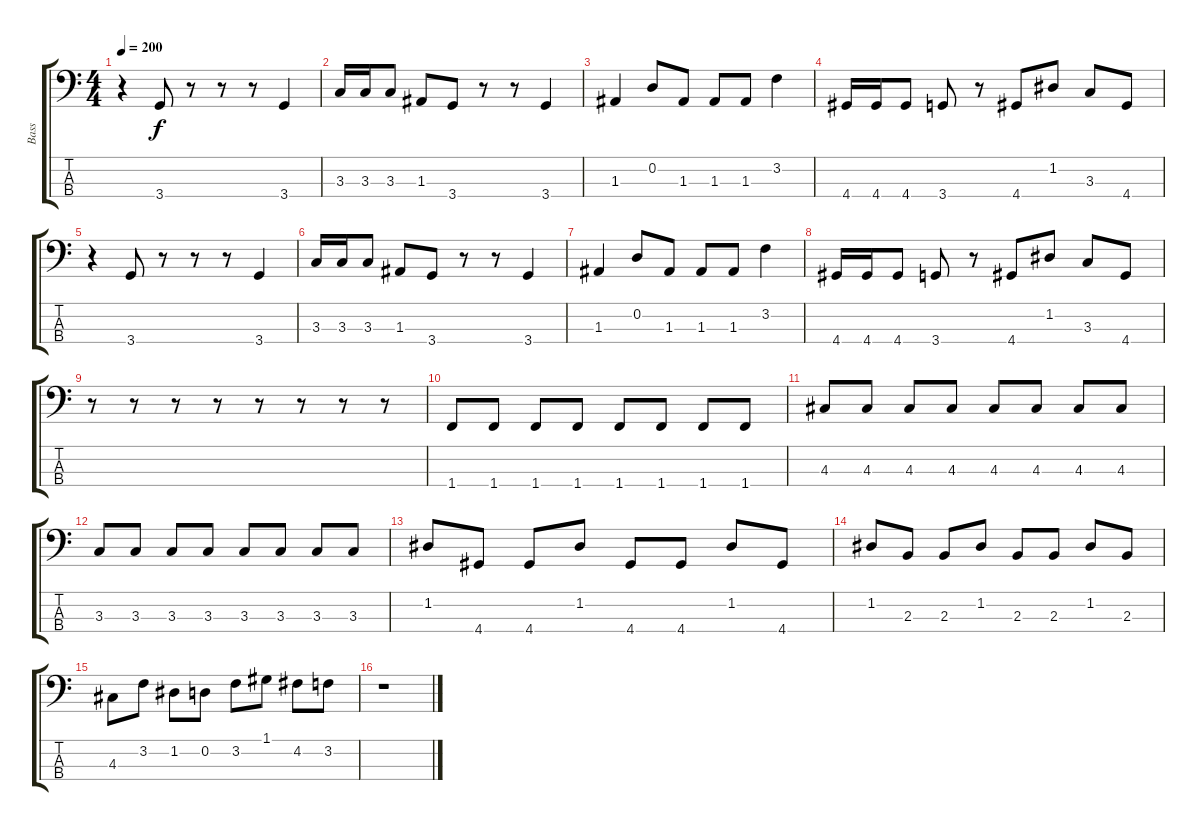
\track ("Bass" "Bass") {instrument electricbasspick}
\staff {score tabs}
\tuning (G2 D2 A1 E1) {hide}
\ts (4 4)
\tempo 200
\clef f4
\ks c
r.4{dy f} 3.4.8 r.8 r.8 r.8 3.4.4 |
3.3.16 3.3.16 3.3.8 1.3.8 3.4.8 r.8 r.8 3.4.4 |
1.3.4 0.2.8 1.3.8 1.3.8 1.3.8 3.2.4 |
4.4.16 4.4.16 4.4.8 3.4.8 r.8 4.4.8 1.2.8 3.3.8 4.4.8 |
r.4 3.4.8 r.8 r.8 r.8 3.4.4 |
3.3.16 3.3.16 3.3.8 1.3.8 3.4.8 r.8 r.8 3.4.4 |
1.3.4 0.2.8 1.3.8 1.3.8 1.3.8 3.2.4 |
4.4.16 4.4.16 4.4.8 3.4.8 r.8 4.4.8 1.2.8 3.3.8 4.4.8 |
r.8 r.8 r.8 r.8 r.8 r.8 r.8 r.8 |
1.4.8 1.4.8 1.4.8 1.4.8 1.4.8 1.4.8 1.4.8 1.4.8 |
4.3.8 4.3.8 4.3.8 4.3.8 4.3.8 4.3.8 4.3.8 4.3.8 |
3.3.8 3.3.8 3.3.8 3.3.8 3.3.8 3.3.8 3.3.8 3.3.8 |
1.2.8 4.4.8 4.4.8 1.2.8 4.4.8 4.4.8 1.2.8 4.4.8 |
1.2.8 2.3.8 2.3.8 1.2.8 2.3.8 2.3.8 1.2.8 2.3.8 |
4.3.8 3.2.8 1.2.8 0.2.8 3.2.8 1.1.8 4.2.8 3.2.8 |
r.1
